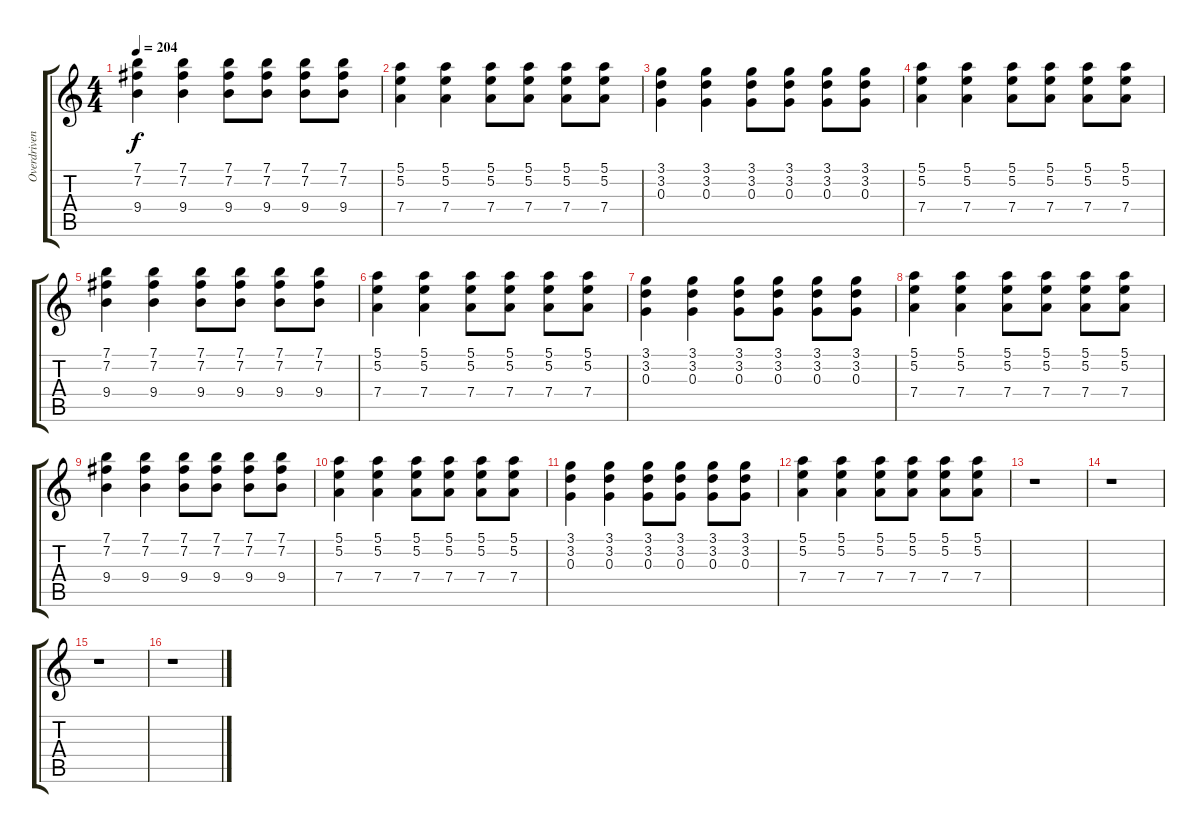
\track ("Overdriven Guitar" "Overdriven") {instrument overdrivenguitar}
\staff {score tabs}
\tuning (E4 B3 G3 D3 A2 E2) {hide}
\ts (4 4)
\tempo 204
\clef g2
\ks c
(7.1 7.2 9.4).4{dy f} (7.1 7.2 9.4).4 (7.1 7.2 9.4).8 (7.1 7.2 9.4).8 (7.1 7.2 9.4).8 (7.1 7.2 9.4).8 |
(5.1 5.2 7.4).4 (5.1 5.2 7.4).4 (5.1 5.2 7.4).8 (5.1 5.2 7.4).8 (5.1 5.2 7.4).8 (5.1 5.2 7.4).8 |
(3.1 3.2 0.3).4 (3.1 3.2 0.3).4 (3.1 3.2 0.3).8 (3.1 3.2 0.3).8 (3.1 3.2 0.3).8 (3.1 3.2 0.3).8 |
(5.1 5.2 7.4).4 (5.1 5.2 7.4).4 (5.1 5.2 7.4).8 (5.1 5.2 7.4).8 (5.1 5.2 7.4).8 (5.1 5.2 7.4).8 |
(7.1 7.2 9.4).4 (7.1 7.2 9.4).4 (7.1 7.2 9.4).8 (7.1 7.2 9.4).8 (7.1 7.2 9.4).8 (7.1 7.2 9.4).8 |
(5.1 5.2 7.4).4 (5.1 5.2 7.4).4 (5.1 5.2 7.4).8 (5.1 5.2 7.4).8 (5.1 5.2 7.4).8 (5.1 5.2 7.4).8 |
(3.1 3.2 0.3).4 (3.1 3.2 0.3).4 (3.1 3.2 0.3).8 (3.1 3.2 0.3).8 (3.1 3.2 0.3).8 (3.1 3.2 0.3).8 |
(5.1 5.2 7.4).4 (5.1 5.2 7.4).4 (5.1 5.2 7.4).8 (5.1 5.2 7.4).8 (5.1 5.2 7.4).8 (5.1 5.2 7.4).8 |
(7.1 7.2 9.4).4 (7.1 7.2 9.4).4 (7.1 7.2 9.4).8 (7.1 7.2 9.4).8 (7.1 7.2 9.4).8 (7.1 7.2 9.4).8 |
(5.1 5.2 7.4).4 (5.1 5.2 7.4).4 (5.1 5.2 7.4).8 (5.1 5.2 7.4).8 (5.1 5.2 7.4).8 (5.1 5.2 7.4).8 |
(3.1 3.2 0.3).4 (3.1 3.2 0.3).4 (3.1 3.2 0.3).8 (3.1 3.2 0.3).8 (3.1 3.2 0.3).8 (3.1 3.2 0.3).8 |
(5.1 5.2 7.4).4 (5.1 5.2 7.4).4 (5.1 5.2 7.4).8 (5.1 5.2 7.4).8 (5.1 5.2 7.4).8 (5.1 5.2 7.4).8 |
r.1 |
r.1 |
r.1 |
r.1
